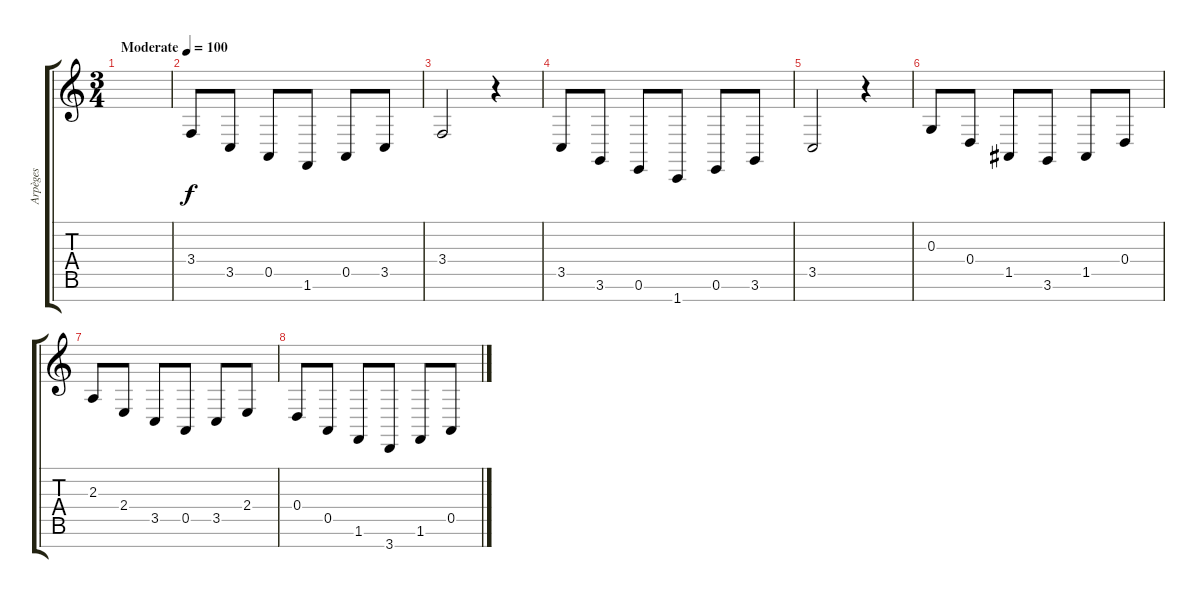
\track ("Arpèges" "Arpèges") {instrument acousticgrandpiano}
\staff {score tabs}
\tuning (E4 B3 G3 D3 A2 E2 B1) {hide}
\ts (3 4)
\tempo (100 "Moderate")
\clef g2
\ks c
|
3.4.8 3.5.8 0.5.8 1.6.8 0.5.8 3.5.8 |
3.4.2 r.4 |
3.5.8 3.6.8 0.6.8 1.7.8 0.6.8 3.6.8 |
3.5.2 r.4 |
0.3.8 0.4.8 1.5.8 3.6.8 1.5.8 0.4.8 |
2.3.8 2.4.8 3.5.8 0.5.8 3.5.8 2.4.8 |
0.4.8 0.5.8 1.6.8 3.7.8 1.6.8 0.5.8
